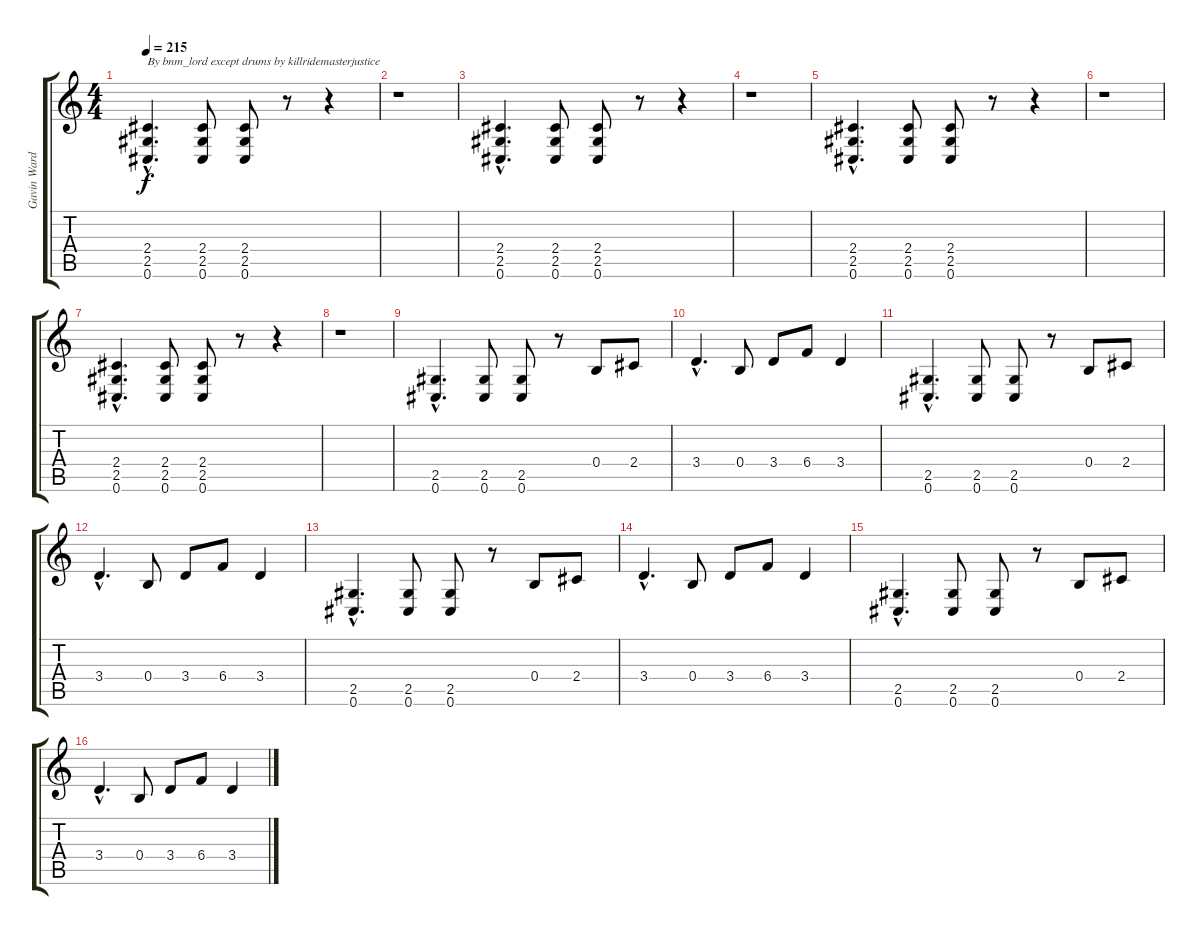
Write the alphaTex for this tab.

\track ("Gavin Ward" "Gavin Ward") {instrument distortionguitar}
\staff {score tabs}
\tuning (Db4 Ab3 E3 B2 Gb2 Db2) {hide}
\ts (4 4)
\tempo 215
\clef g2
\ks c
(2.4{hac} 2.5{hac} 0.6{hac}).4{d txt "By bnm_lord except drums by killridemasterjustice" dy f instrument distortionguitar} (2.4 2.5 0.6).8 (2.4 2.5 0.6).8 r.8 r.4 |
r.1 |
(2.4{hac} 2.5{hac} 0.6{hac}).4{d} (2.4 2.5 0.6).8 (2.4 2.5 0.6).8 r.8 r.4 |
r.1 |
(2.4{hac} 2.5{hac} 0.6{hac}).4{d} (2.4 2.5 0.6).8 (2.4 2.5 0.6).8 r.8 r.4 |
r.1 |
(2.4{hac} 2.5{hac} 0.6{hac}).4{d} (2.4 2.5 0.6).8 (2.4 2.5 0.6).8 r.8 r.4 |
r.1 |
(2.5{hac} 0.6{hac}).4{d} (2.5 0.6).8 (2.5 0.6).8 r.8 0.4.8 2.4.8 |
3.4{hac}.4{d} 0.4.8 3.4.8 6.4.8 3.4.4 |
(2.5{hac} 0.6{hac}).4{d} (2.5 0.6).8 (2.5 0.6).8 r.8 0.4.8 2.4.8 |
3.4{hac}.4{d} 0.4.8 3.4.8 6.4.8 3.4.4 |
(2.5{hac} 0.6{hac}).4{d} (2.5 0.6).8 (2.5 0.6).8 r.8 0.4.8 2.4.8 |
3.4{hac}.4{d} 0.4.8 3.4.8 6.4.8 3.4.4 |
(2.5{hac} 0.6{hac}).4{d} (2.5 0.6).8 (2.5 0.6).8 r.8 0.4.8 2.4.8 |
3.4{hac}.4{d} 0.4.8 3.4.8 6.4.8 3.4.4
